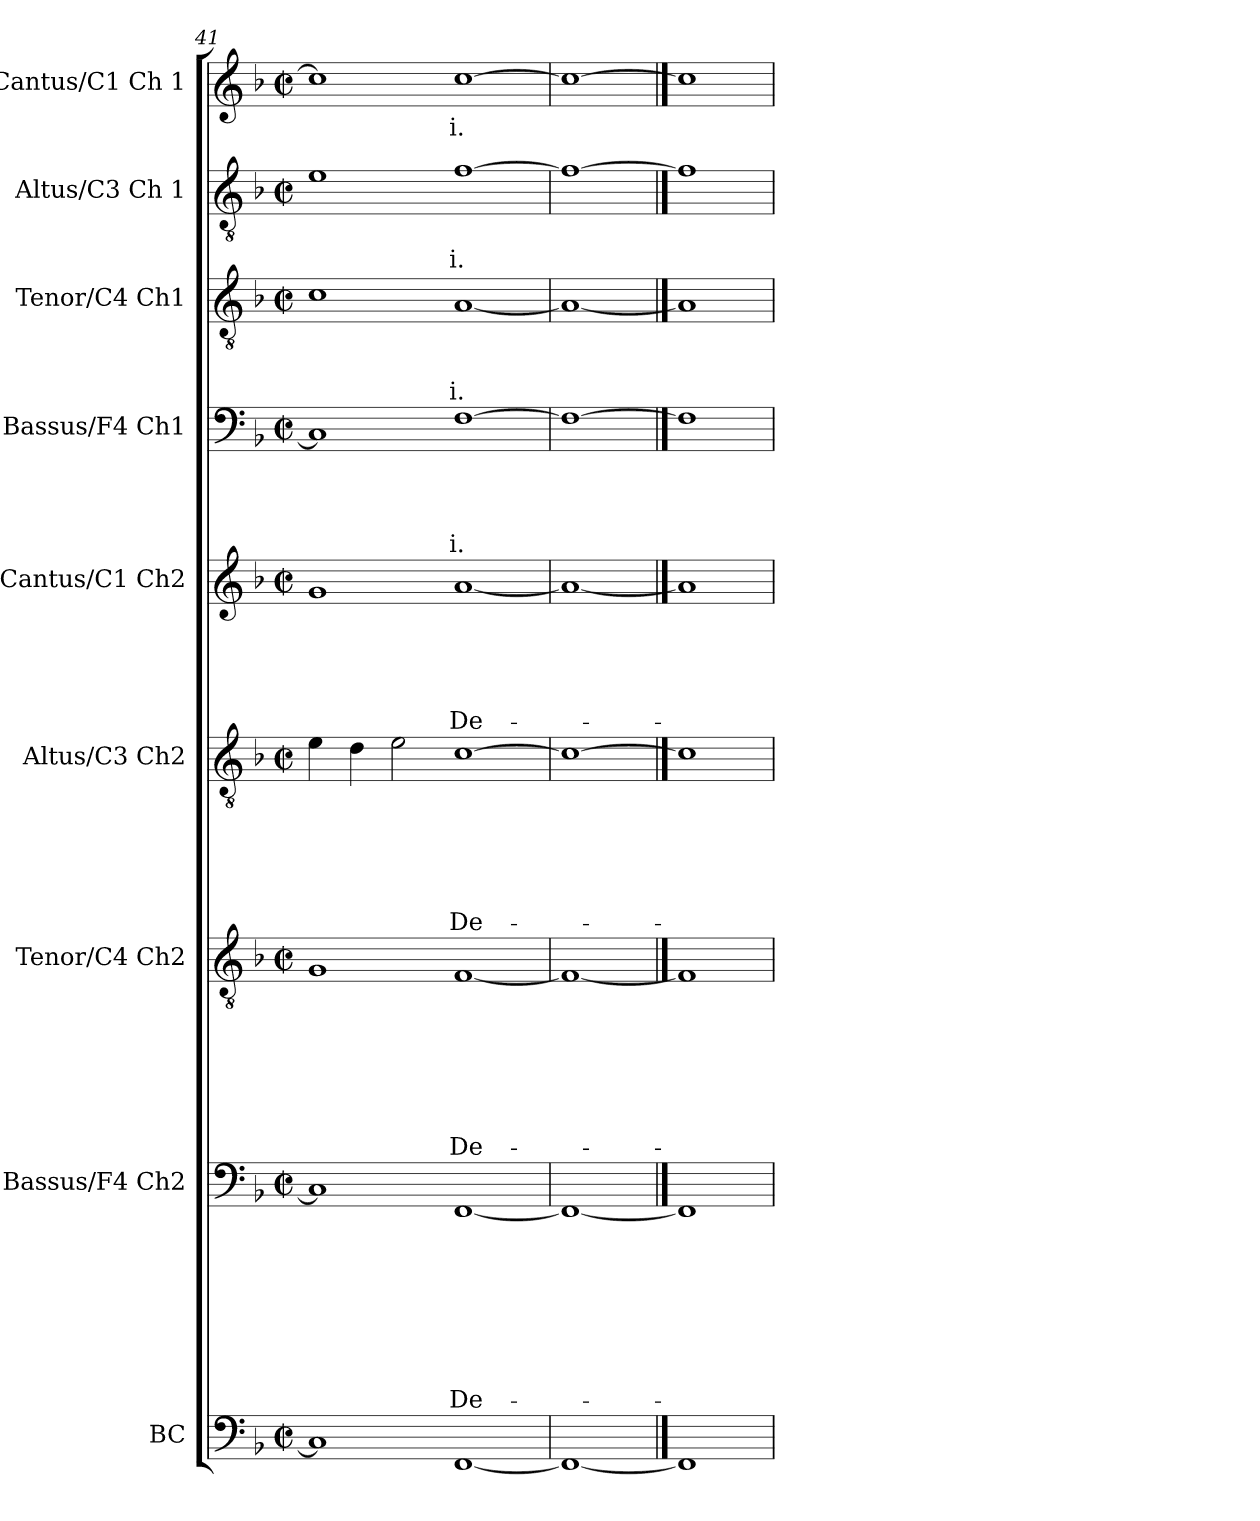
**kern	**kern	**text	**text	**text	**text	**text	**text	**text	**text	**kern	**text	**text	**text	**text	**text	**text	**text	**kern	**text	**text	**text	**text	**text	**text	**kern	**text	**text	**text	**text	**text	**kern	**text	**text	**text	**text	**kern	**text	**text	**text	**kern	**text	**text	**kern	**text
*part9	*part8	*part8	*part8	*part8	*part8	*part8	*part8	*part8	*part8	*part7	*part7	*part7	*part7	*part7	*part7	*part7	*part7	*part6	*part6	*part6	*part6	*part6	*part6	*part6	*part5	*part5	*part5	*part5	*part5	*part5	*part4	*part4	*part4	*part4	*part4	*part3	*part3	*part3	*part3	*part2	*part2	*part2	*part1	*part1
*staff9	*staff8	*staff8	*staff8	*staff8	*staff8	*staff8	*staff8	*staff8	*staff8	*staff7	*staff7	*staff7	*staff7	*staff7	*staff7	*staff7	*staff7	*staff6	*staff6	*staff6	*staff6	*staff6	*staff6	*staff6	*staff5	*staff5	*staff5	*staff5	*staff5	*staff5	*staff4	*staff4	*staff4	*staff4	*staff4	*staff3	*staff3	*staff3	*staff3	*staff2	*staff2	*staff2	*staff1	*staff1
*I"BC	*I"Bassus/F4 Ch2	*	*	*	*	*	*	*	*	*I"Tenor/C4 Ch2	*	*	*	*	*	*	*	*I"Altus/C3 Ch2	*	*	*	*	*	*	*I"Cantus/C1 Ch2	*	*	*	*	*	*I"Bassus/F4 Ch1	*	*	*	*	*I"Tenor/C4 Ch1	*	*	*	*I"Altus/C3 Ch 1	*	*	*I"Cantus/C1 Ch 1	*
*	*I'Ch	*	*	*	*	*	*	*	*	*I'Ch	*	*	*	*	*	*	*	*I'Ch	*	*	*	*	*	*	*I'Ch	*	*	*	*	*	*I'Ch	*	*	*	*	*I'Ch	*	*	*	*I'Ch	*	*	*I'Ch	*
*clefF4	*clefF4	*	*	*	*	*	*	*	*	*clefGv2	*	*	*	*	*	*	*	*clefGv2	*	*	*	*	*	*	*clefG2	*	*	*	*	*	*clefF4	*	*	*	*	*clefGv2	*	*	*	*clefGv2	*	*	*clefG2	*
*k[b-]	*k[b-]	*	*	*	*	*	*	*	*	*k[b-]	*	*	*	*	*	*	*	*k[b-]	*	*	*	*	*	*	*k[b-]	*	*	*	*	*	*k[b-]	*	*	*	*	*k[b-]	*	*	*	*k[b-]	*	*	*k[b-]	*
*F:	*F:	*	*	*	*	*	*	*	*	*F:	*	*	*	*	*	*	*	*F:	*	*	*	*	*	*	*F:	*	*	*	*	*	*F:	*	*	*	*	*F:	*	*	*	*F:	*	*	*F:	*
*M2/2	*M2/2	*	*	*	*	*	*	*	*	*M2/2	*	*	*	*	*	*	*	*M2/2	*	*	*	*	*	*	*M2/2	*	*	*	*	*	*M2/2	*	*	*	*	*M2/2	*	*	*	*M2/2	*	*	*M2/2	*
*met(c|)	*met(c|)	*	*	*	*	*	*	*	*	*met(c|)	*	*	*	*	*	*	*	*met(c|)	*	*	*	*	*	*	*met(c|)	*	*	*	*	*	*met(c|)	*	*	*	*	*met(c|)	*	*	*	*met(c|)	*	*	*met(c|)	*
=41	=41	=41	=41	=41	=41	=41	=41	=41	=41	=41	=41	=41	=41	=41	=41	=41	=41	=41	=41	=41	=41	=41	=41	=41	=41	=41	=41	=41	=41	=41	=41	=41	=41	=41	=41	=41	=41	=41	=41	=41	=41	=41	=41	=41
1C]	1C]	.	.	.	.	.	.	.	.	1G	.	.	.	.	.	.	.	4e\	.	.	.	.	.	.	1g	.	.	.	.	.	1C]	.	.	.	.	1c	.	.	.	1e	.	.	1cc]	.
.	.	.	.	.	.	.	.	.	.	.	.	.	.	.	.	.	.	4d\	.	.	.	.	.	.	.	.	.	.	.	.	.	.	.	.	.	.	.	.	.	.	.	.	.	.
.	.	.	.	.	.	.	.	.	.	.	.	.	.	.	.	.	.	2e\	.	.	.	.	.	.	.	.	.	.	.	.	.	.	.	.	.	.	.	.	.	.	.	.	.	.
!	!	!	!	!	!	!	!	!	!LO:LY:b:rj	!	!	!	!	!	!	!	!LO:LY:b:rj	!	!	!	!	!	!	!LO:LY:b:rj	!	!	!	!	!	!LO:LY:b:rj	!	!	!	!	!LO:LY:b:rj	!	!	!	!LO:LY:b:rj	!	!	!LO:LY:b:rj	!	!LO:LY:b:rj
[<1FF	[<1FF	.	.	.	.	.	.	.	De-	[<1F	.	.	.	.	.	.	De-	[>1c	.	.	.	.	.	De-	[<1a	.	.	.	.	De-	[>1F	.	.	.	-i.	[<1A	.	.	-i.	[>1f	.	-i.	[>1cc	-i.
=42	=42	=42	=42	=42	=42	=42	=42	=42	=42	=42	=42	=42	=42	=42	=42	=42	=42	=42	=42	=42	=42	=42	=42	=42	=42	=42	=42	=42	=42	=42	=42	=42	=42	=42	=42	=42	=42	=42	=42	=42	=42	=42	=42	=42
1FF_	1FF_	.	.	.	.	.	.	.	.	1F_	.	.	.	.	.	.	.	1c_	.	.	.	.	.	.	1a_	.	.	.	.	.	1F_	.	.	.	.	1A_	.	.	.	1f_	.	.	1cc_	.
==43	==43	==43	==43	==43	==43	==43	==43	==43	==43	==43	==43	==43	==43	==43	==43	==43	==43	==43	==43	==43	==43	==43	==43	==43	==43	==43	==43	==43	==43	==43	==43	==43	==43	==43	==43	==43	==43	==43	==43	==43	==43	==43	==43	==43
1FF]	1FF]	.	.	.	.	.	.	.	.	1F]	.	.	.	.	.	.	.	1c]	.	.	.	.	.	.	1a]	.	.	.	.	.	1F]	.	.	.	.	1A]	.	.	.	1f]	.	.	1cc]	.
=	=	=	=	=	=	=	=	=	=	=	=	=	=	=	=	=	=	=	=	=	=	=	=	=	=	=	=	=	=	=	=	=	=	=	=	=	=	=	=	=	=	=	=	=
*-	*-	*-	*-	*-	*-	*-	*-	*-	*-	*-	*-	*-	*-	*-	*-	*-	*-	*-	*-	*-	*-	*-	*-	*-	*-	*-	*-	*-	*-	*-	*-	*-	*-	*-	*-	*-	*-	*-	*-	*-	*-	*-	*-	*-
